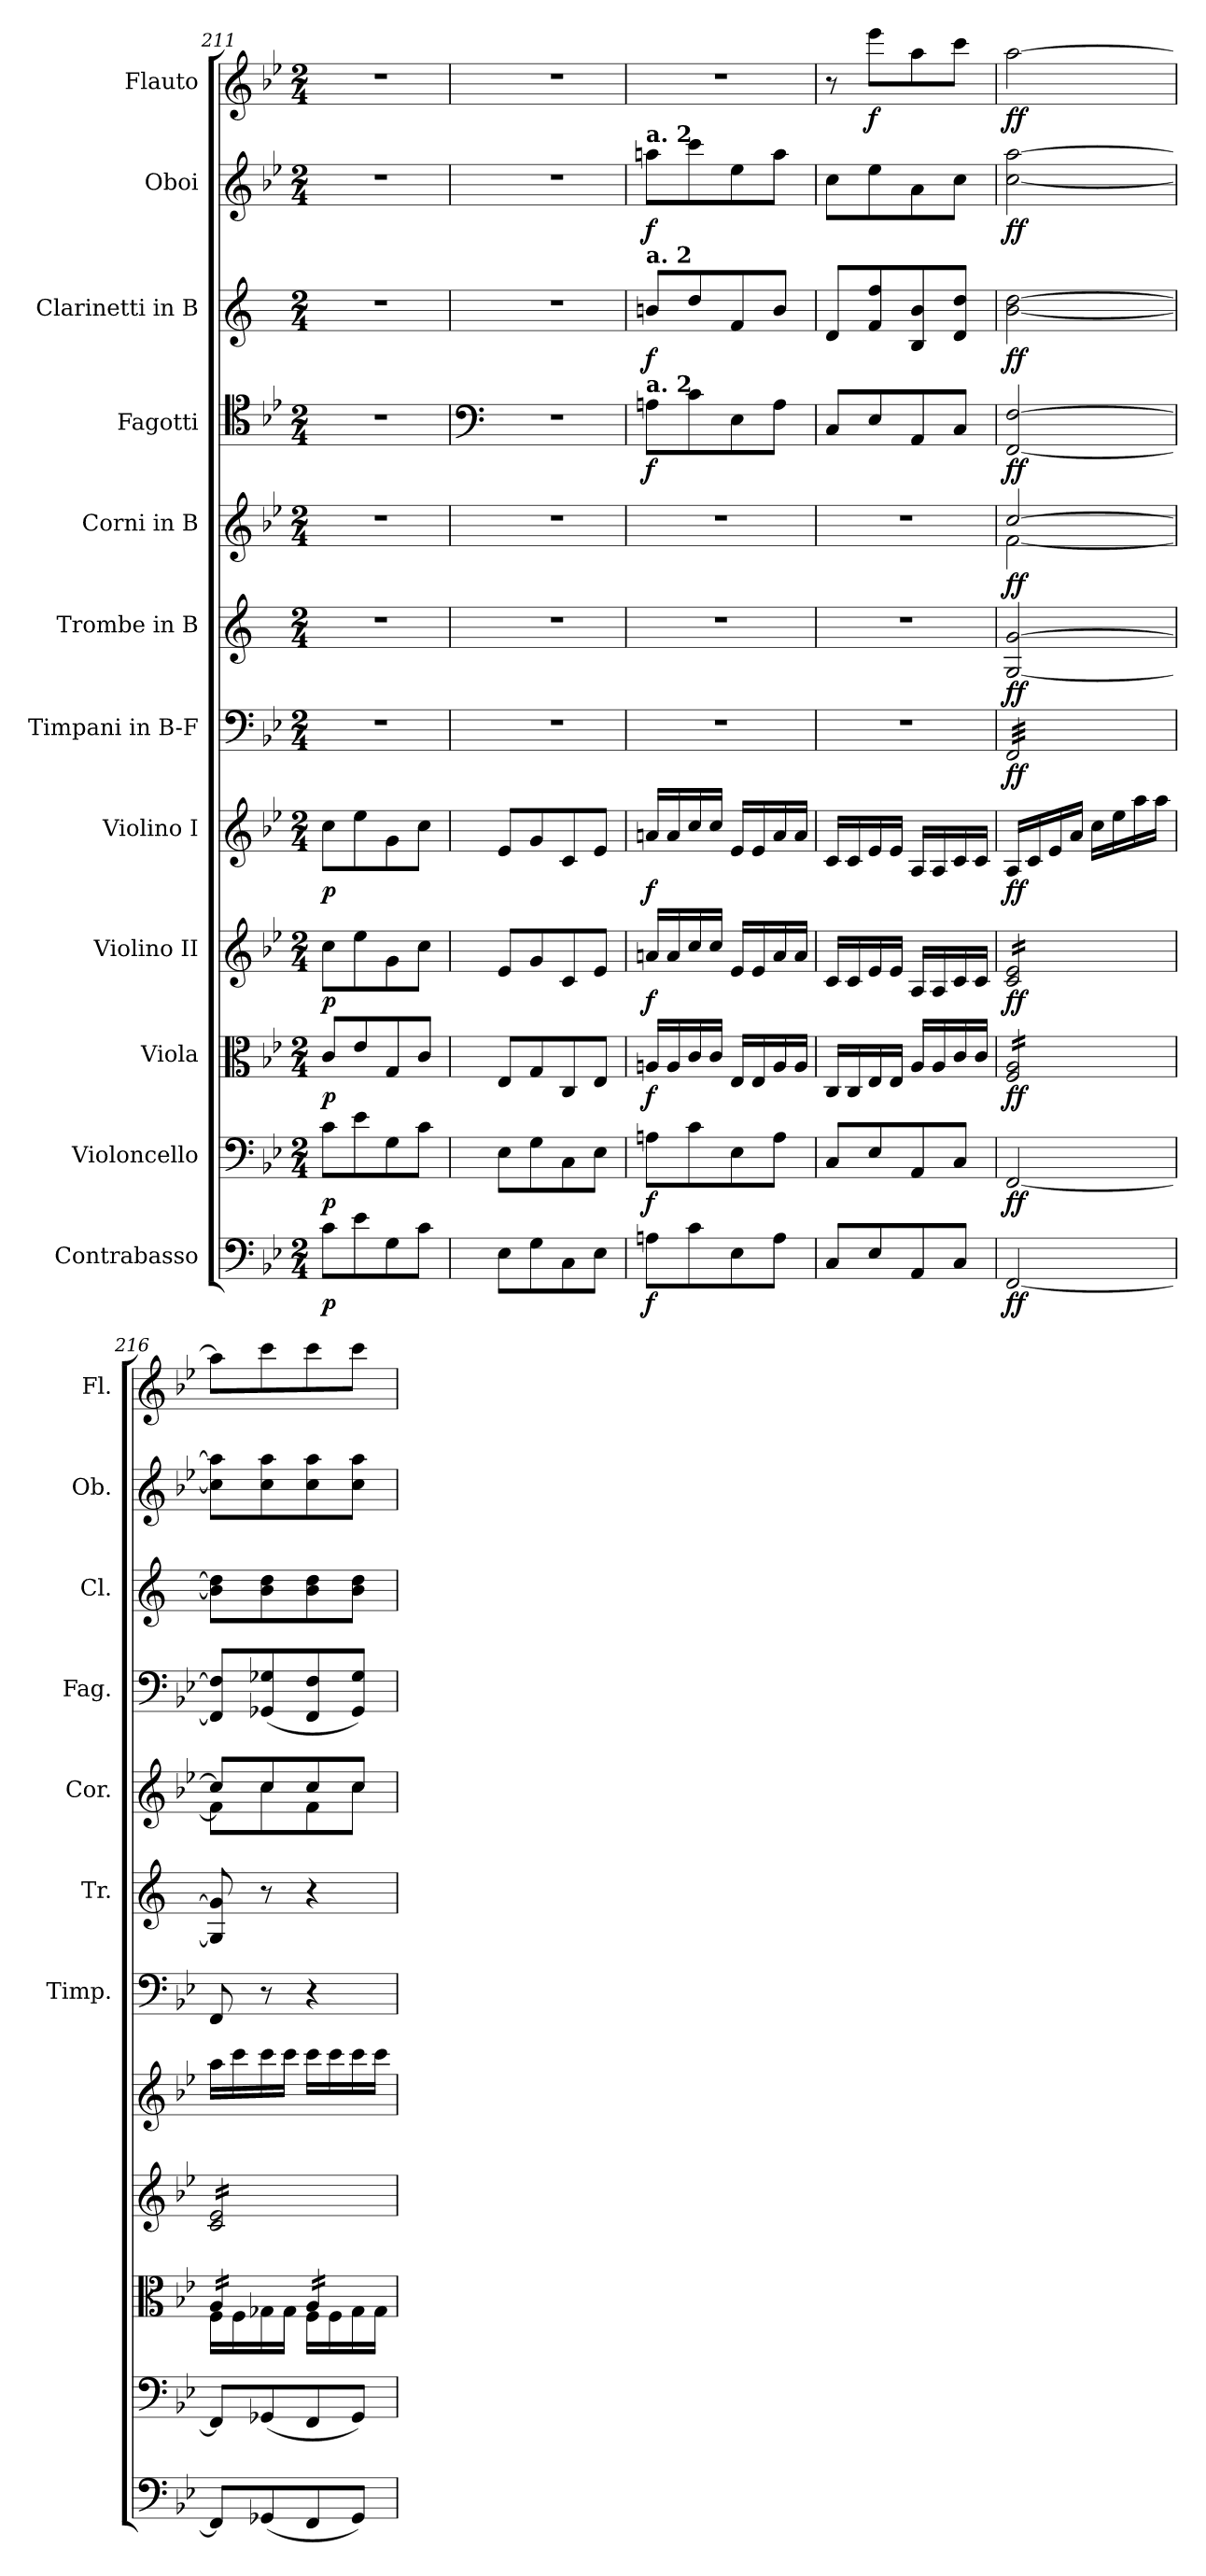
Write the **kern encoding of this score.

**kern	**dynam	**kern	**dynam	**kern	**dynam	**kern	**dynam	**kern	**dynam	**kern	**dynam	**kern	**dynam	**kern	**dynam	**kern	**dynam	**kern	**dynam	**kern	**dynam	**kern	**dynam
*part12	*part12	*part11	*part11	*part10	*part10	*part9	*part9	*part8	*part8	*part7	*part7	*part6	*part6	*part5	*part5	*part4	*part4	*part3	*part3	*part2	*part2	*part1	*part1
*staff12	*staff12	*staff11	*staff11	*staff10	*staff10	*staff9	*staff9	*staff8	*staff8	*staff7	*staff7	*staff6	*staff6	*staff5	*staff5	*staff4	*staff4	*staff3	*staff3	*staff2	*staff2	*staff1	*staff1
*I"Contrabasso	*	*I"Violoncello	*	*I"Viola	*	*I"Violino II	*	*I"Violino I	*	*I"Timpani in B-F	*	*I"Trombe in B	*	*I"Corni in B	*	*I"Fagotti	*	*I"Clarinetti in B	*	*I"Oboi	*	*I"Flauto	*
*	*	*	*	*	*	*	*	*	*	*I'Timp.	*	*I'Tr.	*	*I'Cor.	*	*I'Fag.	*	*I'Cl.	*	*I'Ob.	*	*I'Fl.	*
*clefF4	*	*clefF4	*	*clefC3	*	*clefG2	*	*clefG2	*	*clefF4	*	*clefG2	*	*clefG2	*	*clefC4	*	*clefG2	*	*clefG2	*	*clefG2	*
*ITrd7c12	*	*	*	*	*	*	*	*	*	*	*	*ITrd1c2	*	*ITrd8c14	*	*	*	*ITrd1c2	*	*	*	*	*
*k[b-e-]	*	*k[b-e-]	*	*k[b-e-]	*	*k[b-e-]	*	*k[b-e-]	*	*k[b-e-]	*	*k[b-e-]	*	*k[b-e-]	*	*k[b-e-]	*	*k[b-e-]	*	*k[b-e-]	*	*k[b-e-]	*
*M2/4	*	*M2/4	*	*M2/4	*	*M2/4	*	*M2/4	*	*M2/4	*	*M2/4	*	*M2/4	*	*M2/4	*	*M2/4	*	*M2/4	*	*M2/4	*
=211	=211	=211	=211	=211	=211	=211	=211	=211	=211	=211	=211	=211	=211	=211	=211	=211	=211	=211	=211	=211	=211	=211	=211
!	!LO:DY:b	!	!LO:DY:b	!	!LO:DY:b	!	!LO:DY:b	!	!LO:DY:b	!	!	!	!	!	!	!	!	!	!	!	!	!	!
8C\L	p	8c\L	p	8c/L	p	8cc\L	p	8cc\L	p	2r	.	2r	.	2r	.	2r	.	2r	.	2r	.	2r	.
8E-\	.	8e-\	.	8e-/	.	8ee-\	.	8ee-\	.	.	.	.	.	.	.	.	.	.	.	.	.	.	.
8GG\	.	8G\	.	8G/	.	8g\	.	8g\	.	.	.	.	.	.	.	.	.	.	.	.	.	.	.
8C\J	.	8c\J	.	8c/J	.	8cc\J	.	8cc\J	.	.	.	.	.	.	.	.	.	.	.	.	.	.	.
!!LO:PB:g=z
=212	=212	=212	=212	=212	=212	=212	=212	=212	=212	=212	=212	=212	=212	=212	=212	=212	=212	=212	=212	=212	=212	=212	=212
*	*	*	*	*	*	*	*	*	*	*	*	*	*	*	*	*clefF4	*	*	*	*	*	*	*
8EE-\L	.	8E-\L	.	8E-/L	.	8e-/L	.	8e-/L	.	2r	.	2r	.	2r	.	2r	.	2r	.	2r	.	2r	.
8GG\	.	8G\	.	8G/	.	8g/	.	8g/	.	.	.	.	.	.	.	.	.	.	.	.	.	.	.
8CC\	.	8C\	.	8C/	.	8c/	.	8c/	.	.	.	.	.	.	.	.	.	.	.	.	.	.	.
8EE-\J	.	8E-\J	.	8E-/J	.	8e-/J	.	8e-/J	.	.	.	.	.	.	.	.	.	.	.	.	.	.	.
=213	=213	=213	=213	=213	=213	=213	=213	=213	=213	=213	=213	=213	=213	=213	=213	=213	=213	=213	=213	=213	=213	=213	=213
!	!	!	!	!	!	!	!	!	!	!	!	!	!	!	!	!	!	!	!	!LO:TX:a:B:t=a. 2	!	!	!
!	!	!	!	!	!	!	!	!	!	!	!	!	!	!	!	!	!	!LO:TX:a:B:t=a. 2	!	!	!	!	!
!	!	!	!	!	!	!	!	!	!	!	!	!	!	!	!	!LO:TX:a:B:t=a. 2	!	!	!	!	!	!	!
!	!LO:DY:b	!	!LO:DY:b	!	!LO:DY:b	!	!LO:DY:b	!	!LO:DY:b	!	!	!	!	!	!	!	!LO:DY:b	!	!LO:DY:b	!	!LO:DY:b	!	!
8AAn\L	f	8An\L	f	16An/LL	f	16an/LL	f	16an/LL	f	2r	.	2r	.	2r	.	8An\L	f	8an/L	f	8aan\L	f	2r	.
.	.	.	.	16A/	.	16a/	.	16a/	.	.	.	.	.	.	.	.	.	.	.	.	.	.	.
8C\	.	8c\	.	16c/	.	16cc/	.	16cc/	.	.	.	.	.	.	.	8c\	.	8cc/	.	8ccc\	.	.	.
.	.	.	.	16c/JJ	.	16cc/JJ	.	16cc/JJ	.	.	.	.	.	.	.	.	.	.	.	.	.	.	.
8EE-\	.	8E-\	.	16E-/LL	.	16e-/LL	.	16e-/LL	.	.	.	.	.	.	.	8E-\	.	8e-/	.	8ee-\	.	.	.
.	.	.	.	16E-/	.	16e-/	.	16e-/	.	.	.	.	.	.	.	.	.	.	.	.	.	.	.
8AA\J	.	8A\J	.	16A/	.	16a/	.	16a/	.	.	.	.	.	.	.	8A\J	.	8a/J	.	8aa\J	.	.	.
.	.	.	.	16A/JJ	.	16a/JJ	.	16a/JJ	.	.	.	.	.	.	.	.	.	.	.	.	.	.	.
=214	=214	=214	=214	=214	=214	=214	=214	=214	=214	=214	=214	=214	=214	=214	=214	=214	=214	=214	=214	=214	=214	=214	=214
8CC/L	.	8C/L	.	16C/LL	.	16c/LL	.	16c/LL	.	2r	.	2r	.	2r	.	8C/L	.	8c/L	.	8cc\L	.	8r	.
.	.	.	.	16C/	.	16c/	.	16c/	.	.	.	.	.	.	.	.	.	.	.	.	.	.	.
!	!	!	!	!	!	!	!	!	!	!	!	!	!	!	!	!	!	!	!	!	!	!	!LO:DY:b
8EE-/	.	8E-/	.	16E-/	.	16e-/	.	16e-/	.	.	.	.	.	.	.	8E-/	.	8e-/ 8ee-/	.	8ee-\	.	8eee-\L	f
.	.	.	.	16E-/JJ	.	16e-/JJ	.	16e-/JJ	.	.	.	.	.	.	.	.	.	.	.	.	.	.	.
8AAA/	.	8AA/	.	16A/LL	.	16A/LL	.	16A/LL	.	.	.	.	.	.	.	8AA/	.	8A/ 8a/	.	8a\	.	8aa\	.
.	.	.	.	16A/	.	16A/	.	16A/	.	.	.	.	.	.	.	.	.	.	.	.	.	.	.
8CC/J	.	8C/J	.	16c/	.	16c/	.	16c/	.	.	.	.	.	.	.	8C/J	.	8c/ 8cc/J	.	8cc\J	.	8ccc\J	.
.	.	.	.	16c/JJ	.	16c/JJ	.	16c/JJ	.	.	.	.	.	.	.	.	.	.	.	.	.	.	.
=215	=215	=215	=215	=215	=215	=215	=215	=215	=215	=215	=215	=215	=215	=215	=215	=215	=215	=215	=215	=215	=215	=215	=215
*	*	*	*	*	*	*	*	*	*	*	*	*	*	*^	*	*	*	*	*	*	*	*	*
!	!LO:DY:b	!	!LO:DY:b	!	!LO:DY:b	!	!LO:DY:b	!	!LO:DY:b	!	!LO:DY:b	!	!LO:DY:b	!	!	!LO:DY:b	!	!LO:DY:b	!	!LO:DY:b	!	!LO:DY:b	!	!LO:DY:b
*	*	*	*	*tremolo	*	*	*	*	*	*	*	*	*	*	*	*	*	*	*	*	*	*	*	*
*	*	*	*	*	*	*tremolo	*	*	*	*	*	*	*	*	*	*	*	*	*	*	*	*	*	*
*	*	*	*	*	*	*	*	*	*	*tremolo	*	*	*	*	*	*	*	*	*	*	*	*	*	*
[2FFF/	ff	[2FF/	ff	16F/ 16A/LL	ff	16c/ 16e-/LL	ff	16A/LL	ff	32FF/LLL	ff	[2F/ [2f/	ff	[2c/	[2F\	ff	[2FF/ [2F/	ff	[2a\ [2cc\	ff	[2cc\ [2aa\	ff	[2aa\	ff
.	.	.	.	.	.	.	.	.	.	32FF/	.	.	.	.	.	.	.	.	.	.	.	.	.	.
.	.	.	.	16F/ 16A/	.	16c/ 16e-/	.	16c/	.	32FF/	.	.	.	.	.	.	.	.	.	.	.	.	.	.
.	.	.	.	.	.	.	.	.	.	32FF/	.	.	.	.	.	.	.	.	.	.	.	.	.	.
.	.	.	.	16F/ 16A/	.	16c/ 16e-/	.	16e-/	.	32FF/	.	.	.	.	.	.	.	.	.	.	.	.	.	.
.	.	.	.	.	.	.	.	.	.	32FF/	.	.	.	.	.	.	.	.	.	.	.	.	.	.
.	.	.	.	16F/ 16A/	.	16c/ 16e-/	.	16a/JJ	.	32FF/	.	.	.	.	.	.	.	.	.	.	.	.	.	.
.	.	.	.	.	.	.	.	.	.	32FF/	.	.	.	.	.	.	.	.	.	.	.	.	.	.
.	.	.	.	16F/ 16A/	.	16c/ 16e-/	.	16cc\LL	.	32FF/	.	.	.	.	.	.	.	.	.	.	.	.	.	.
.	.	.	.	.	.	.	.	.	.	32FF/	.	.	.	.	.	.	.	.	.	.	.	.	.	.
.	.	.	.	16F/ 16A/	.	16c/ 16e-/	.	16ee-\	.	32FF/	.	.	.	.	.	.	.	.	.	.	.	.	.	.
.	.	.	.	.	.	.	.	.	.	32FF/	.	.	.	.	.	.	.	.	.	.	.	.	.	.
.	.	.	.	16F/ 16A/	.	16c/ 16e-/	.	16aa\	.	32FF/	.	.	.	.	.	.	.	.	.	.	.	.	.	.
.	.	.	.	.	.	.	.	.	.	32FF/	.	.	.	.	.	.	.	.	.	.	.	.	.	.
.	.	.	.	16F/ 16A/JJ	.	16c/ 16e-/JJ	.	16aa\JJ	.	32FF/	.	.	.	.	.	.	.	.	.	.	.	.	.	.
.	.	.	.	.	.	.	.	.	.	32FF/JJJ	.	.	.	.	.	.	.	.	.	.	.	.	.	.
*	*	*	*	*	*	*	*	*	*	*Xtremolo	*	*	*	*	*	*	*	*	*	*	*	*	*	*
=216	=216	=216	=216	=216	=216	=216	=216	=216	=216	=216	=216	=216	=216	=216	=216	=216	=216	=216	=216	=216	=216	=216	=216	=216
*	*	*	*	*^	*	*	*	*	*	*	*	*	*	*	*	*	*	*	*	*	*	*	*	*
8FFF/L]	.	8FF/L]	.	16A/LL	16F\LL	.	16c/ 16e-/LL	.	16aa\LL	.	8FF/	.	8F/] 8f/]	.	8c/L]	8F\L]	.	8FF/] 8F/]L	.	8a\] 8cc\]L	.	8cc\] 8aa\]L	.	8aa\L]	.
.	.	.	.	16A/	16F\	.	16c/ 16e-/	.	16ccc\	.	.	.	.	.	.	.	.	.	.	.	.	.	.	.	.
(8GGG-X/	.	(8GG-X/	.	16A/	16G-X\	.	16c/ 16e-/	.	16ccc\	.	8r	.	8r	.	8c/	8c\	.	(8GG-X/ 8G-X/	.	8a\ 8cc\	.	8cc\ 8aa\	.	8ccc\	.
.	.	.	.	16A/JJ	16G-\JJ	.	16c/ 16e-/	.	16ccc\JJ	.	.	.	.	.	.	.	.	.	.	.	.	.	.	.	.
8FFF/	.	8FF/	.	16A/LL	16F\LL	.	16c/ 16e-/	.	16ccc\LL	.	4r	.	4r	.	8c/	8F\	.	8FF/ 8F/	.	8a\ 8cc\	.	8cc\ 8aa\	.	8ccc\	.
.	.	.	.	16A/	16F\	.	16c/ 16e-/	.	16ccc\	.	.	.	.	.	.	.	.	.	.	.	.	.	.	.	.
8GGG-/J)	.	8GG-/J)	.	16A/	16G-\	.	16c/ 16e-/	.	16ccc\	.	.	.	.	.	8c/J	8c\J	.	8GG-/ 8G-/J)	.	8a\ 8cc\J	.	8cc\ 8aa\J	.	8ccc\J	.
.	.	.	.	16A/JJ	16G-\JJ	.	16c/ 16e-/JJ	.	16ccc\JJ	.	.	.	.	.	.	.	.	.	.	.	.	.	.	.	.
*	*	*	*	*	*	*	*Xtremolo	*	*	*	*	*	*	*	*	*	*	*	*	*	*	*	*	*	*
*	*	*	*	*Xtremolo	*	*	*	*	*	*	*	*	*	*	*	*	*	*	*	*	*	*	*	*	*
*	*	*	*	*v	*v	*	*	*	*	*	*	*	*	*	*v	*v	*	*	*	*	*	*	*	*	*
=	=	=	=	=	=	=	=	=	=	=	=	=	=	=	=	=	=	=	=	=	=	=	=
*-	*-	*-	*-	*-	*-	*-	*-	*-	*-	*-	*-	*-	*-	*-	*-	*-	*-	*-	*-	*-	*-	*-	*-
